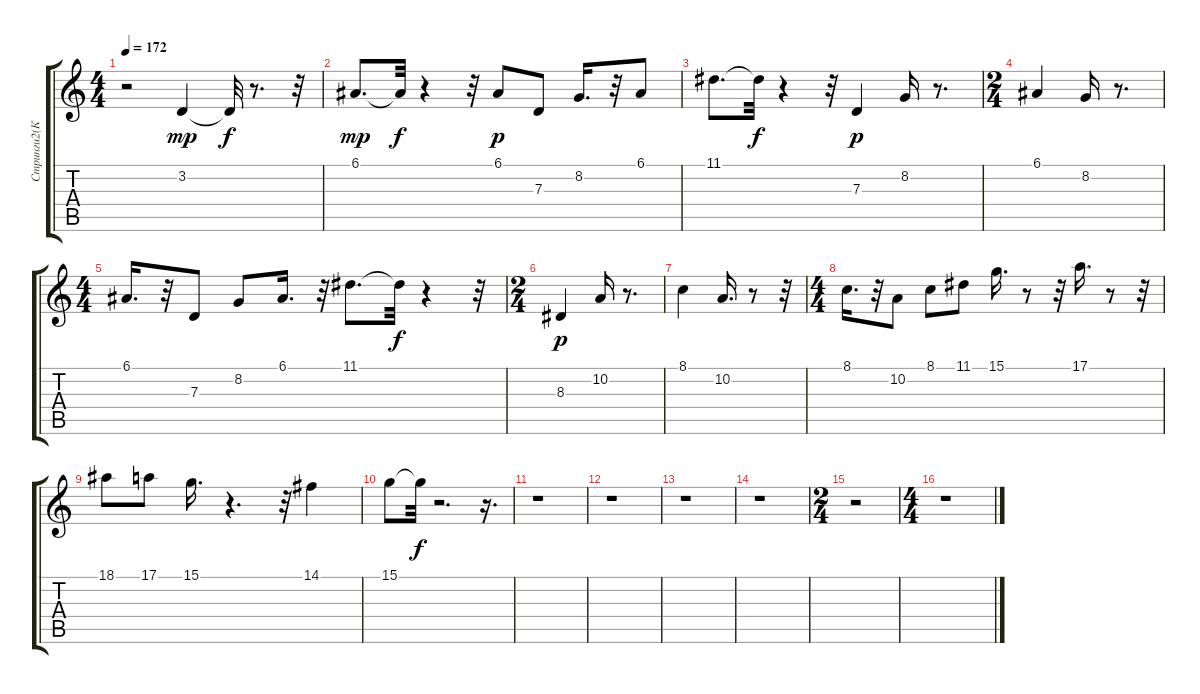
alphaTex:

\track ("Стринги2(Козлов)" "Стринги2(К") {instrument violin}
\staff {score tabs}
\tuning (E4 B3 G3 D3 A2 E2) {hide}
\ts (4 4)
\tempo 172
\clef g2
\ks c
r.2{dy f} 3.2.4{dy mp} 3.2{t}.32{dy f} r.8{d} r.32 |
6.1.8{d dy mp} 6.1{t}.32{dy f} r.4 r.32 6.1.8{dy p} 7.3.8 8.2.16{d} r.32 6.1.8 |
11.1.8{d} 11.1{t}.32{dy f} r.4 r.32 7.3.4{dy p} 8.2.16 r.8{d} |
\ts (2 4)
6.1.4 8.2.16 r.8{d} |
\ts (4 4)
6.1.16{d} r.32 7.3.8 8.2.8 6.1.16{d} r.32 11.1.8{d} 11.1{t}.32{dy f} r.4 r.32 |
\ts (2 4)
8.3.4{dy p} 10.2.16 r.8{d} |
8.1.4 10.2.16{d} r.8 r.32 |
\ts (4 4)
8.1.16{d} r.32 10.2.8 8.1.8 11.1.8 15.1.16{d} r.8 r.32 17.1.16{d} r.8 r.32 |
18.1.8 17.1.8 15.1.16{d} r.4{d} r.32 14.1.4 |
15.1.8 15.1{t}.32{dy f} r.2{d} r.16{d} |
r.1 |
r.1 |
r.1 |
r.1 |
\ts (2 4)
r.2 |
\ts (4 4)
r.1
